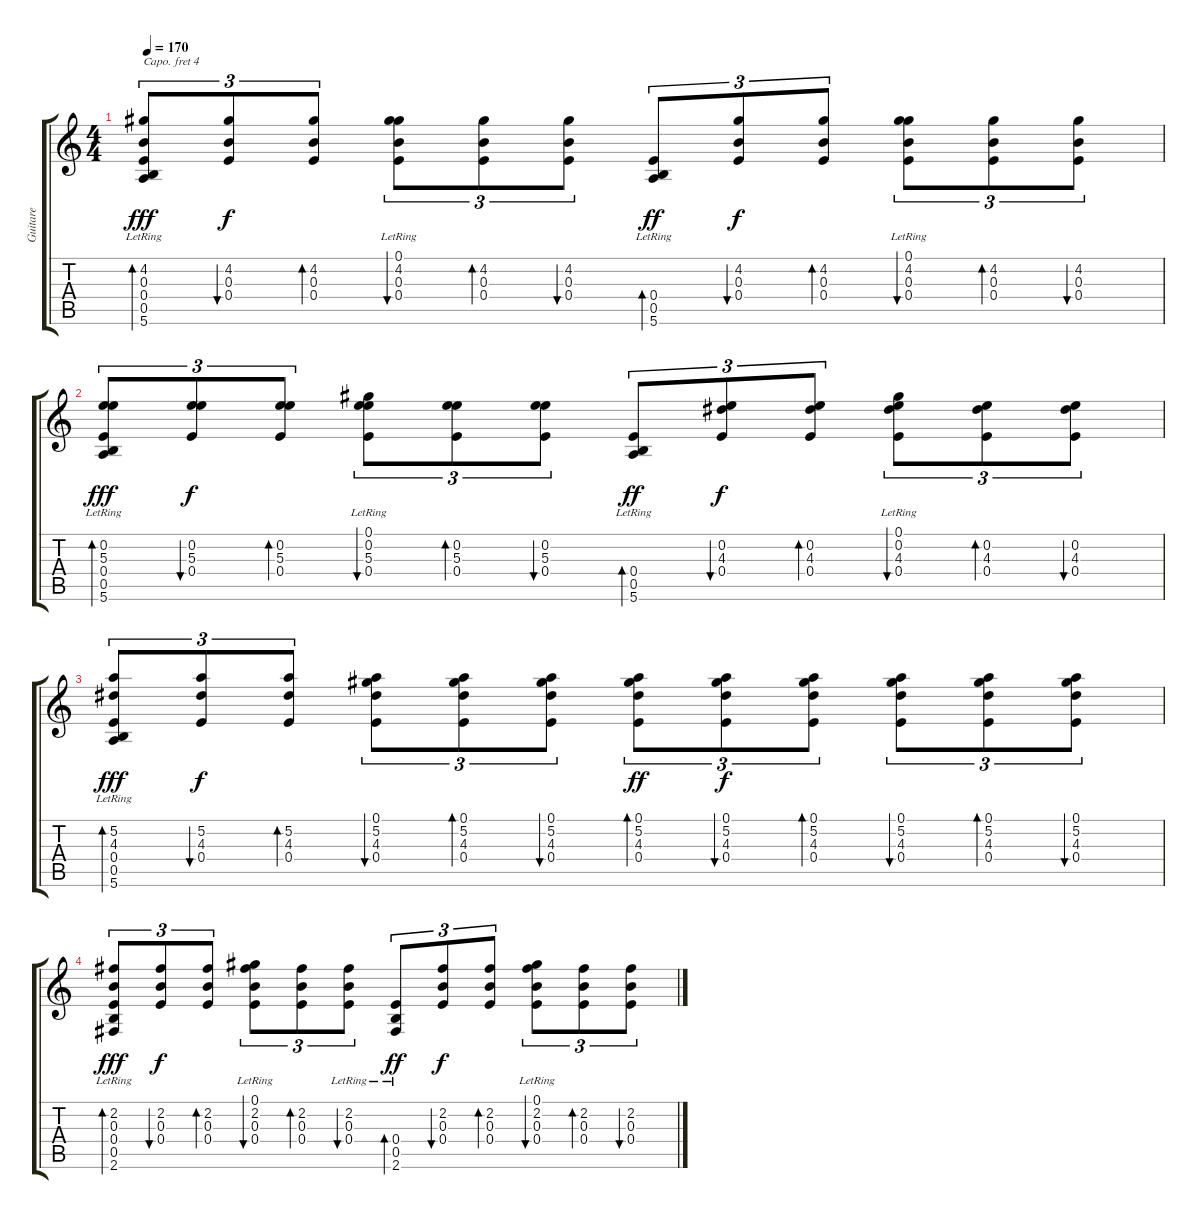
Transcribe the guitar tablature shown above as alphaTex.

\track ("Guitare" "Guitare") {instrument acousticguitarsteel}
\staff {score tabs}
\capo 4
\tuning (E4 C4 G3 C3 G2 C2) {hide}
\ts (4 4)
\tempo 170
\clef g2
\ks c
(4.2 0.3 0.4 0.5 5.6{lr}).8{tu (3 2) bd 60 dy fff} (4.2 0.3 0.4).8{tu (3 2) bu 60 dy f} (4.2 0.3 0.4).8{tu (3 2) bd 60} (0.1{lr} 4.2 0.3 0.4).8{tu (3 2) bu 60} (4.2 0.3 0.4).8{tu (3 2) bd 60} (4.2 0.3 0.4).8{tu (3 2) bu 60} (0.4 0.5 5.6{lr}).8{tu (3 2) bd 60 dy ff} (4.2 0.3 0.4).8{tu (3 2) bu 60 dy f} (4.2 0.3 0.4).8{tu (3 2) bd 60} (0.1{lr} 4.2 0.3 0.4).8{tu (3 2) bu 60} (4.2 0.3 0.4).8{tu (3 2) bd 60} (4.2 0.3 0.4).8{tu (3 2) bu 60} |
(0.2 5.3 0.4 0.5 5.6{lr}).8{tu (3 2) bd 60 dy fff} (0.2 5.3 0.4).8{tu (3 2) bu 60 dy f} (0.2 5.3 0.4).8{tu (3 2) bd 60} (0.1{lr} 0.2 5.3 0.4).8{tu (3 2) bu 60} (0.2 5.3 0.4).8{tu (3 2) bd 60} (0.2 5.3 0.4).8{tu (3 2) bu 60} (0.4 0.5 5.6{lr}).8{tu (3 2) bd 60 dy ff} (0.2 4.3 0.4).8{tu (3 2) bu 60 dy f} (0.2 4.3 0.4).8{tu (3 2) bd 60} (0.1{lr} 0.2 4.3 0.4).8{tu (3 2) bu 60} (0.2 4.3 0.4).8{tu (3 2) bd 60} (0.2 4.3 0.4).8{tu (3 2) bu 60} |
(5.2 4.3 0.4 0.5 5.6{lr}).8{tu (3 2) bd 60 dy fff} (5.2 4.3 0.4).8{tu (3 2) bu 60 dy f} (5.2 4.3 0.4).8{tu (3 2) bd 60} (0.1 5.2 4.3 0.4).8{tu (3 2) bu 60} (0.1 5.2 4.3 0.4).8{tu (3 2) bd 60} (0.1 5.2 4.3 0.4).8{tu (3 2) bu 60} (0.1 5.2 4.3 0.4).8{tu (3 2) bd 60 dy ff} (0.1 5.2 4.3 0.4).8{tu (3 2) bu 60 dy f} (0.1 5.2 4.3 0.4).8{tu (3 2) bd 60} (0.1 5.2 4.3 0.4).8{tu (3 2) bu 60} (0.1 5.2 4.3 0.4).8{tu (3 2) bd 60} (0.1 5.2 4.3 0.4).8{tu (3 2) bu 60} |
(2.2 0.3 0.4{lr} 0.5{lr} 2.6).8{tu (3 2) bd 60 dy fff} (2.2 0.3 0.4).8{tu (3 2) bu 60 dy f} (2.2 0.3 0.4).8{tu (3 2) bd 60} (0.1{lr} 2.2 0.3 0.4).8{tu (3 2) bu 60} (2.2 0.3 0.4).8{tu (3 2) bd 60} (2.2{lr} 0.3{lr} 0.4).8{tu (3 2) bu 60} (0.4 0.5{lr} 2.6{lr}).8{tu (3 2) bd 60 dy ff} (2.2 0.3 0.4).8{tu (3 2) bu 60 dy f} (2.2 0.3 0.4).8{tu (3 2) bd 60} (0.1{lr} 2.2 0.3 0.4).8{tu (3 2) bu 60} (2.2 0.3 0.4).8{tu (3 2) bd 60} (2.2 0.3 0.4).8{tu (3 2) bu 60}
